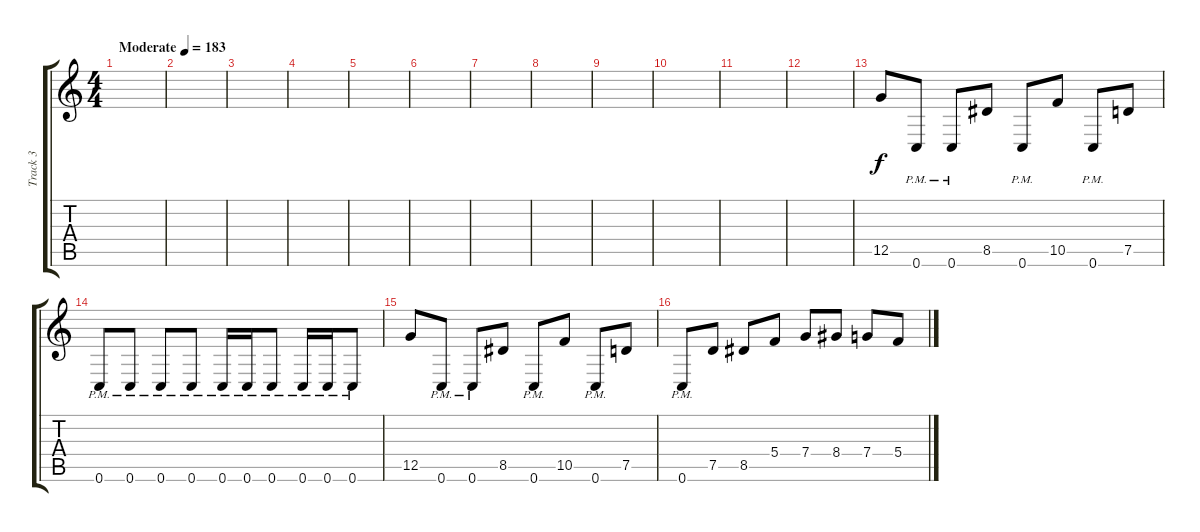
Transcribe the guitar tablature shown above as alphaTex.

\track ("Track 3" "Track 3") {instrument distortionguitar}
\staff {score tabs}
\tuning (D4 A3 F3 C3 G2 C2) {hide}
\ts (4 4)
\tempo (183 "Moderate")
\clef g2
\ks c
|
|
|
|
|
|
|
|
|
|
|
|
12.5.8 0.6{pm}.8 0.6{pm}.8 8.5.8 0.6{pm}.8 10.5.8 0.6{pm}.8 7.5.8 |
0.6{pm}.8 0.6{pm}.8 0.6{pm}.8 0.6{pm}.8 0.6{pm}.16 0.6{pm}.16 0.6{pm}.8 0.6{pm}.16 0.6{pm}.16 0.6{pm}.8 |
12.5.8 0.6{pm}.8 0.6{pm}.8 8.5.8 0.6{pm}.8 10.5.8 0.6{pm}.8 7.5.8 |
0.6{pm}.8 7.5.8 8.5.8 5.4.8 7.4.8 8.4.8 7.4.8 5.4.8
